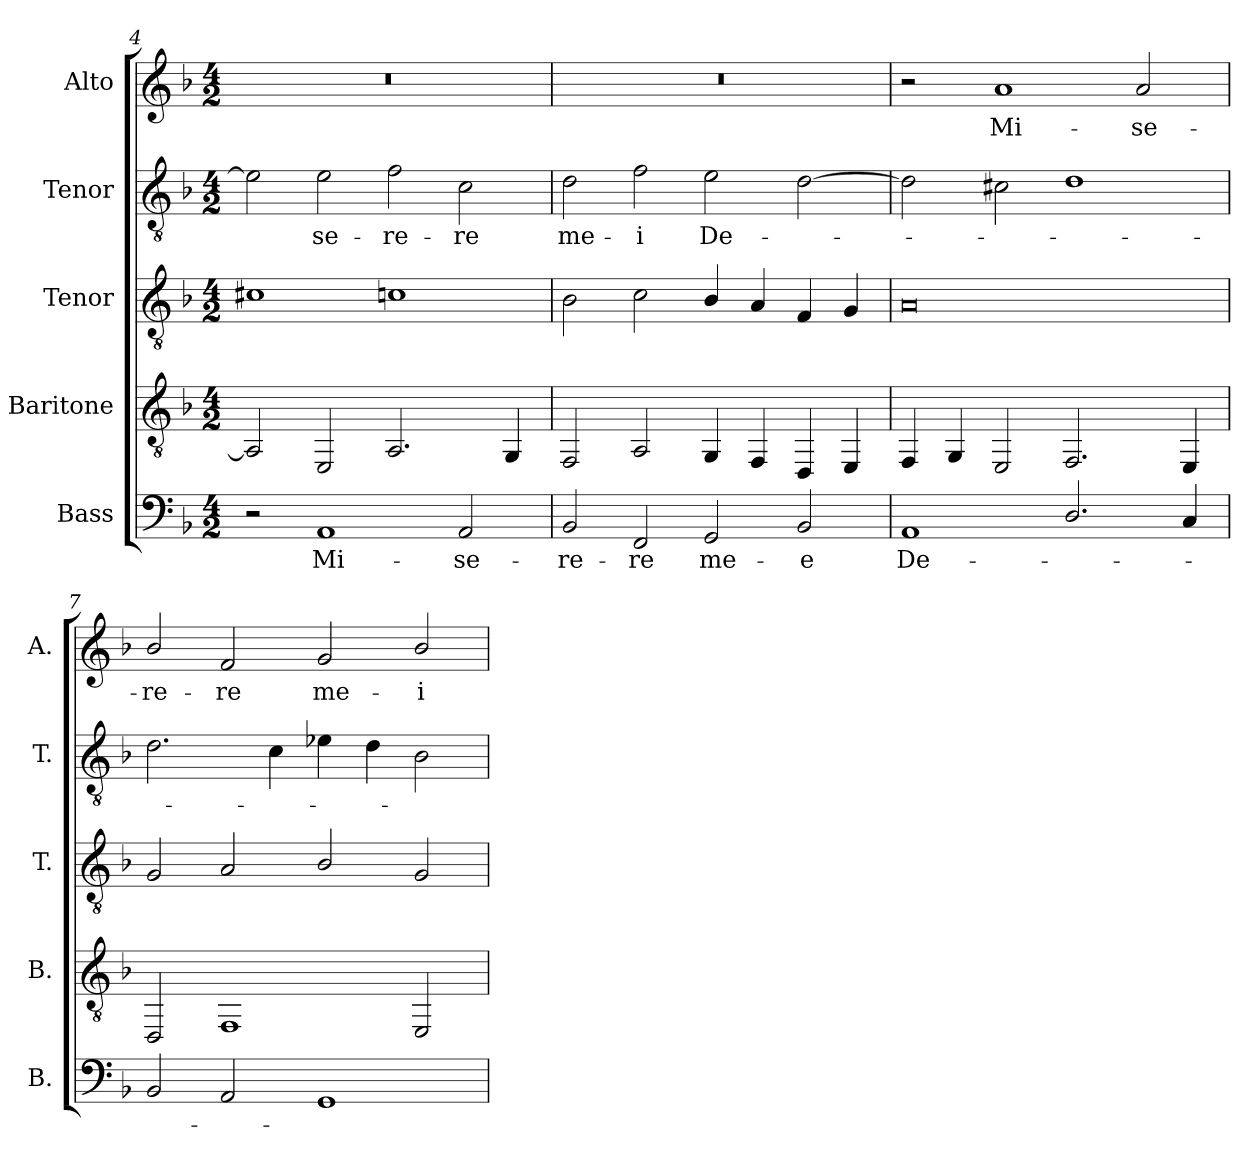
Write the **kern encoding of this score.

**kern	**text	**kern	**kern	**kern	**text	**kern	**text
*part5	*part5	*part4	*part3	*part2	*part2	*part1	*part1
*staff5	*staff5	*staff4	*staff3	*staff2	*staff2	*staff1	*staff1
*I"Bass	*	*I"Baritone	*I"Tenor	*I"Tenor	*	*I"Alto	*
*I'B.	*	*I'B.	*I'T.	*I'T.	*	*I'A.	*
*clefF4	*	*clefGv2	*clefGv2	*clefGv2	*	*clefG2	*
*	*	*	*ITrd7c12	*ITrd7c12	*	*	*
*k[b-]	*	*k[b-]	*k[b-]	*k[b-]	*	*k[b-]	*
*F:	*	*F:	*F:	*F:	*	*F:	*
*M4/2	*	*M4/2	*M4/2	*M4/2	*	*M4/2	*
=4	=4	=4	=4	=4	=4	=4	=4
!	!	!	!	!	!	!LO:N:vis=1	!
2r	.	2AAi/]	1C#Xi	2Ei\]	.	0r	.
!	!LO:LY:b:color=#000000	!	!	!	!	!	!
!	!	!	!	!	!LO:LY:b:color=#000000	!	!
1AAi	Mi-	2EEi/	.	2Ei\	-se-	.	.
!	!	!	!	!	!LO:LY:b:color=#000000	!	!
.	.	2.AAi/	1Cni	2Fi\	-re-	.	.
!	!LO:LY:b:color=#000000	!	!	!	!	!	!
!	!	!	!	!	!LO:LY:b:color=#000000	!	!
2AAi/	-se-	.	.	2Ci\	-re	.	.
.	.	4GGi/	.	.	.	.	.
=5	=5	=5	=5	=5	=5	=5	=5
!	!LO:LY:b:color=#000000	!	!	!	!	!	!
!	!	!	!	!	!LO:LY:b:color=#000000	!LO:N:vis=1	!
2BB-i/	-re-	2FFi/	2BB-i\	2Di\	me-	0r	.
!	!LO:LY:b:color=#000000	!	!	!	!	!	!
!	!	!	!	!	!LO:LY:b:color=#000000	!	!
2FFi/	-re	2AAi/	2Ci\	2Fi\	-i	.	.
!	!LO:LY:b:color=#000000	!	!	!	!	!	!
!	!	!	!	!	!LO:LY:b:color=#000000	!	!
2GGi/	me-	4GGi/	4BB-i/	2Ei\	De-	.	.
.	.	4FFi/	4AAi/	.	.	.	.
!	!LO:LY:b:color=#000000	!	!	!	!	!	!
2BB-i/	-e	4DDi/	4FFi/	[2Di\	.	.	.
.	.	4EEi/	4GGi/	.	.	.	.
!!LO:LB:g=z
=6	=6	=6	=6	=6	=6	=6	=6
!	!LO:LY:b:color=#000000	!	!	!	!	!	!
1AAi	De-	4FFi/	0AAi	2Di\]	.	2r	.
.	.	4GGi/	.	.	.	.	.
!	!	!	!	!	!	!	!LO:LY:b:color=#000000
.	.	2EEi/	.	2C#Xi\	.	1ai	Mi-
2.Di/	.	2.FFi/	.	1Di	.	.	.
!	!	!	!	!	!	!	!LO:LY:b:color=#000000
.	.	.	.	.	.	2ai/	-se-
4Ci/	.	4EEi/	.	.	.	.	.
=7	=7	=7	=7	=7	=7	=7	=7
!	!	!	!	!	!	!	!LO:LY:b:color=#000000
2BB-i/	.	2DDi/	2GGi/	2.Di\	.	2b-i/	-re-
!	!	!	!	!	!	!	!LO:LY:b:color=#000000
2AAi/	.	1FFi	2AAi/	.	.	2fi/	-re
.	.	.	.	4Ci\	.	.	.
!	!	!	!	!	!	!	!LO:LY:b:color=#000000
1GGi	.	.	2BB-i/	4E-Xi\	.	2gi/	me-
.	.	.	.	4Di\	.	.	.
!	!	!	!	!	!	!	!LO:LY:b:color=#000000
.	.	2EEi/	2GGi/	2BB-i\	.	2b-i/	-i
=	=	=	=	=	=	=	=
*-	*-	*-	*-	*-	*-	*-	*-
